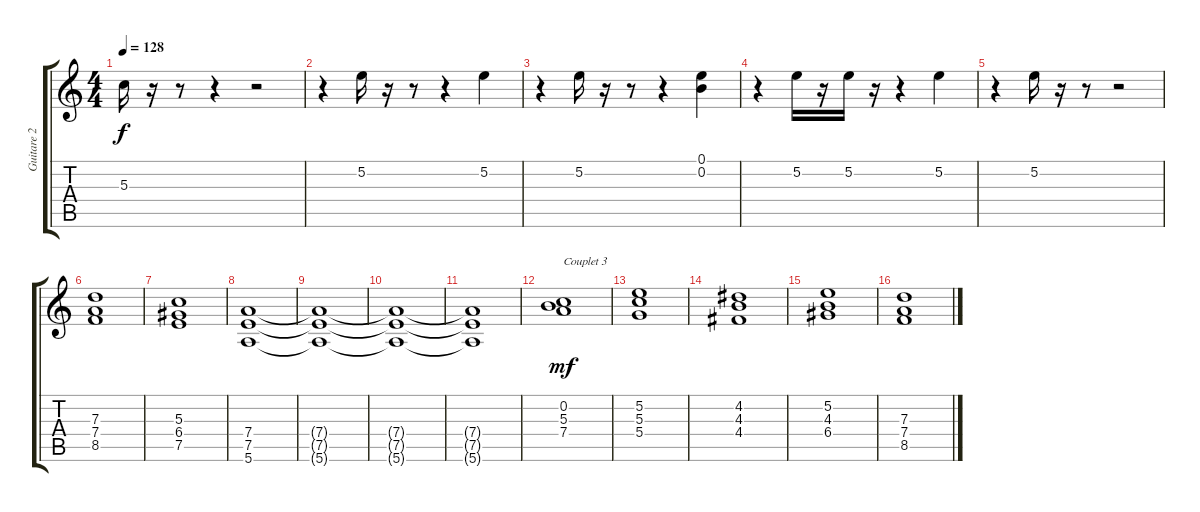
\track ("Guitare 2" "Guitare 2") {instrument electricguitarclean}
\staff {score tabs}
\tuning (E4 B3 G3 D3 A2 E2) {hide}
\ts (4 4)
\tempo 128
\clef g2
\ks c
5.3.16{dy f} r.16 r.8 r.4 r.2 |
r.4 5.2.16 r.16 r.8 r.4 5.2.4 |
r.4 5.2.16 r.16 r.8 r.4 (0.1 0.2).4 |
r.4 5.2.16 r.16 5.2.16 r.16 r.4 5.2.4 |
r.4 5.2.16 r.16 r.8 r.2 |
(7.3 7.4 8.5).1 |
(5.3 6.4 7.5).1 |
(7.4 7.5 5.6).1 |
(7.4{t} 7.5{t} 5.6{t}).1 |
(7.4{t} 7.5{t} 5.6{t}).1 |
(7.4{t} 7.5{t} 5.6{t}).1 |
(0.2 5.3 7.4).1{txt "Couplet 3" dy mf} |
(5.2 5.3 5.4).1 |
(4.2 4.3 4.4).1 |
(5.2 4.3 6.4).1 |
(7.3 7.4 8.5).1
